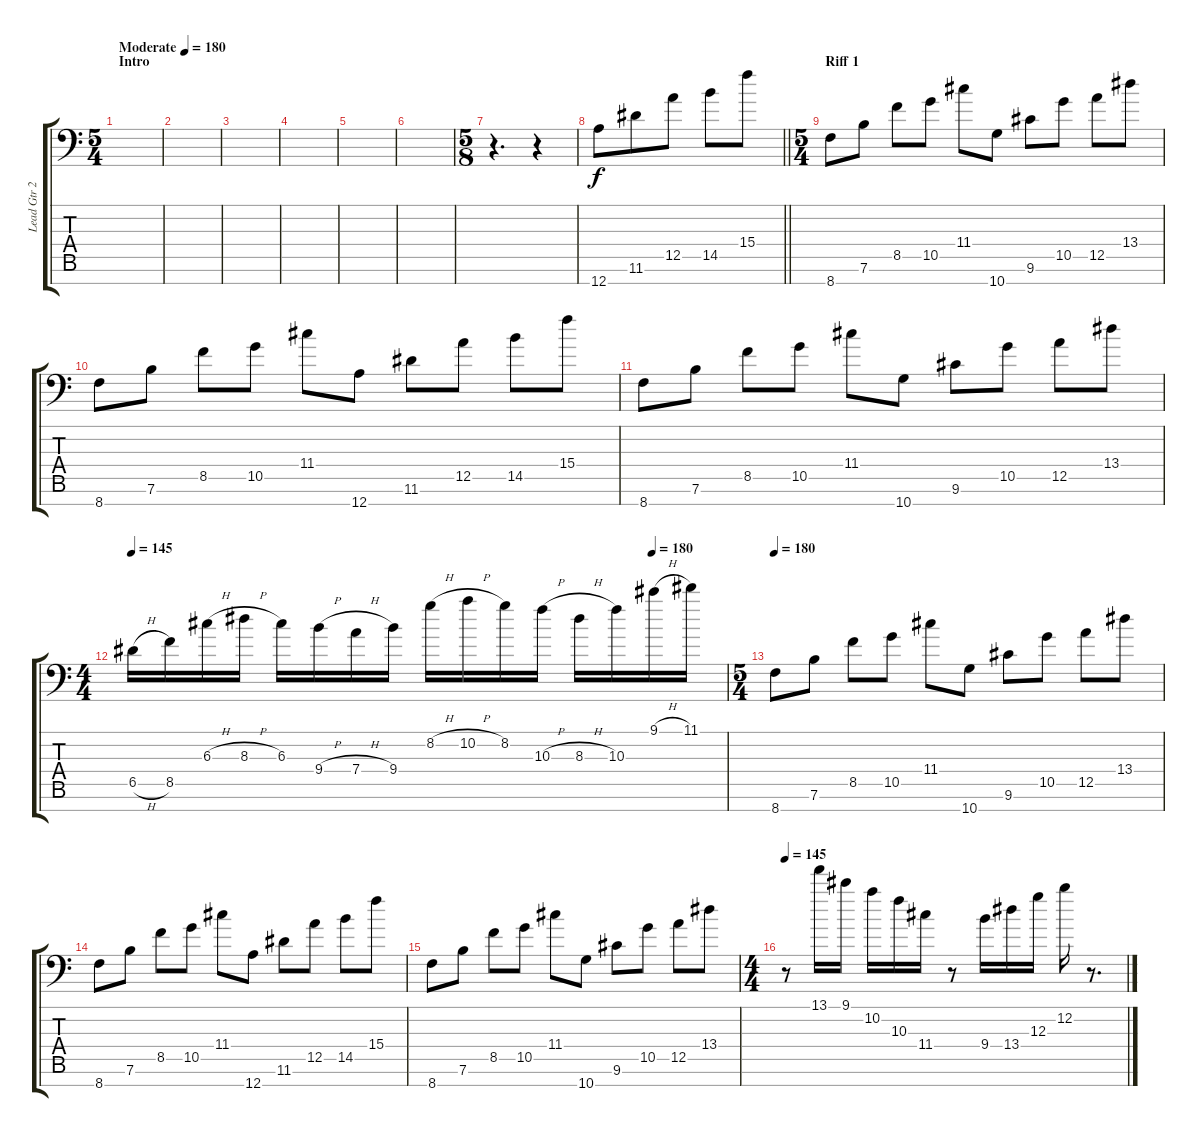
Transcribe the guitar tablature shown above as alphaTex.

\track ("Lead Gtr 2" "Lead Gtr 2") {instrument distortionguitar}
\staff {score tabs}
\tuning (E4 B3 G3 D3 A2 E2 A1) {hide}
\ts (5 4)
\section ("" "Intro")
\tempo (180 "Moderate")
\clef f4
\ks c
|
|
|
|
|
|
\ts (5 8)
r.4{d} r.4 |
\barLineRight lightlight
12.7.8 11.6.8 12.5.8 14.5.8 15.4.8 |
\ts (5 4)
\section ("" "Riff 1")
8.7.8 7.6.8 8.5.8 10.5.8 11.4.8 10.7.8 9.6.8 10.5.8 12.5.8 13.4.8 |
8.7.8 7.6.8 8.5.8 10.5.8 11.4.8 12.7.8 11.6.8 12.5.8 14.5.8 15.4.8 |
8.7.8 7.6.8 8.5.8 10.5.8 11.4.8 10.7.8 9.6.8 10.5.8 12.5.8 13.4.8 |
\ts (4 4)
\tempo 145
\tempo (180 0.875)
6.5{h}.16 8.5.16 6.3{h}.16 8.3{h}.16 6.3.16 9.4{h}.16 7.4{h}.16 9.4.16 8.2{h}.16 10.2{h}.16 8.2.16 10.3{h}.16 8.3{h}.16 10.3.16 9.1{h}.16 11.1.16 |
\ts (5 4)
\tempo 180
8.7.8 7.6.8 8.5.8 10.5.8 11.4.8 10.7.8 9.6.8 10.5.8 12.5.8 13.4.8 |
8.7.8 7.6.8 8.5.8 10.5.8 11.4.8 12.7.8 11.6.8 12.5.8 14.5.8 15.4.8 |
8.7.8 7.6.8 8.5.8 10.5.8 11.4.8 10.7.8 9.6.8 10.5.8 12.5.8 13.4.8 |
\ts (4 4)
\tempo 145
r.8 13.1.16 9.1.16 10.2.16 10.3.16 11.4.16 r.8 9.4.16 13.4.16 12.3.16 12.2.16 r.8{d}
